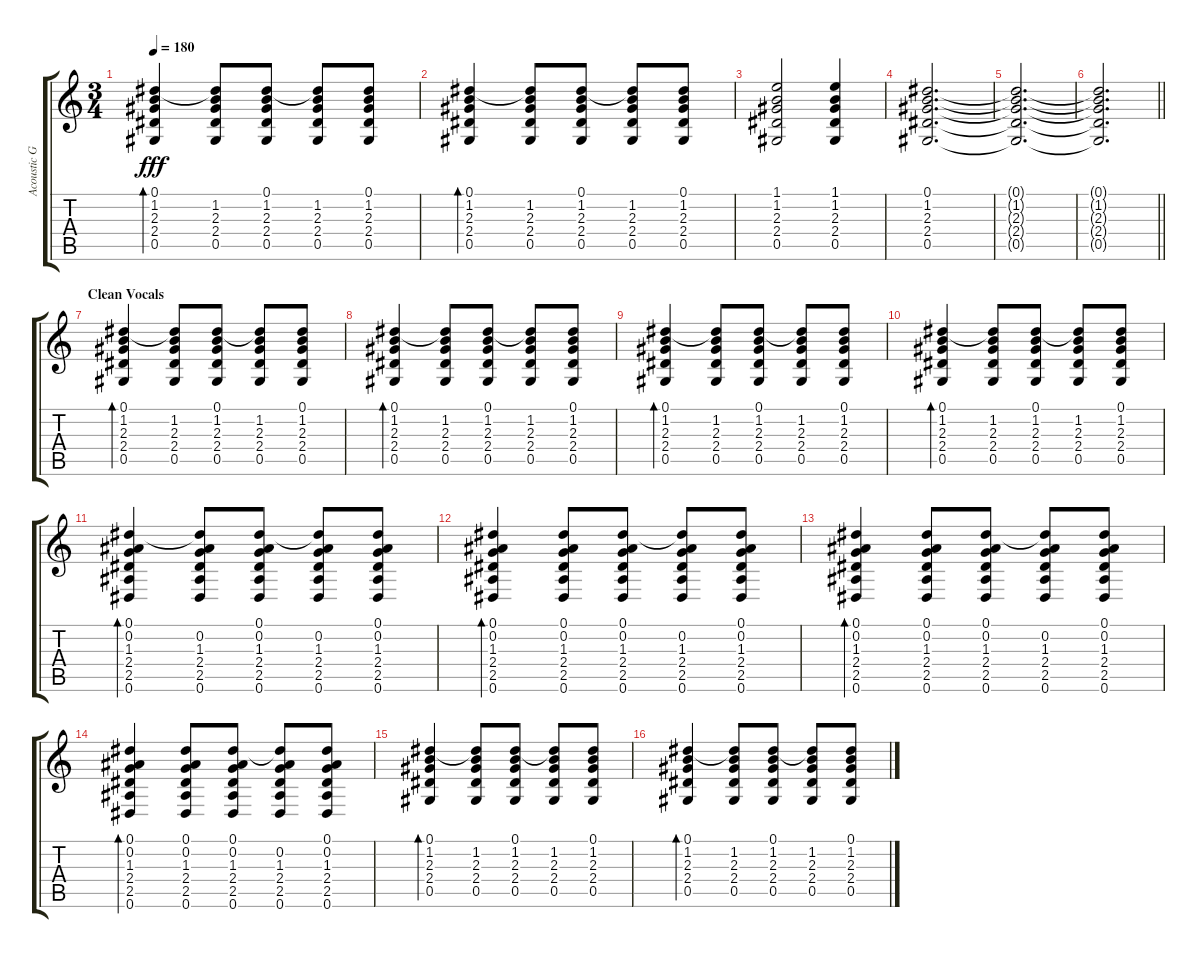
\track ("Acoustic Guitar 1" "Acoustic G") {instrument acousticguitarnylon}
\staff {score tabs}
\tuning (Eb4 Bb3 Gb3 Db3 Ab2 Eb2) {hide}
\ts (3 4)
\tempo 180
\clef g2
\ks c
(0.1 1.2 2.3 2.4 0.5).4{bd 30 dy fff} (0.1{t} 1.2 2.3 2.4 0.5).8 (0.1 1.2 2.3 2.4 0.5).8 (0.1{t} 1.2 2.3 2.4 0.5).8 (0.1 1.2 2.3 2.4 0.5).8 |
(0.1 1.2 2.3 2.4 0.5).4{bd 30} (0.1{t} 1.2 2.3 2.4 0.5).8 (0.1 1.2 2.3 2.4 0.5).8 (0.1{t} 1.2 2.3 2.4 0.5).8 (0.1 1.2 2.3 2.4 0.5).8 |
(1.1 1.2 2.3 2.4 0.5).2 (1.1 1.2 2.3 2.4 0.5).4 |
(0.1 1.2 2.3 2.4 0.5).2{d} |
(0.1{t} 1.2{t} 2.3{t} 2.4{t} 0.5{t}).2{d} |
\barLineRight lightlight
(0.1{t} 1.2{t} 2.3{t} 2.4{t} 0.5{t}).2{d} |
\section ("" "Clean Vocals")
(0.1 1.2 2.3 2.4 0.5).4{bd 240} (0.1{t} 1.2 2.3 2.4 0.5).8 (0.1 1.2 2.3 2.4 0.5).8 (0.1{t} 1.2 2.3 2.4 0.5).8 (0.1 1.2 2.3 2.4 0.5).8 |
(0.1 1.2 2.3 2.4 0.5).4{bd 30} (0.1{t} 1.2 2.3 2.4 0.5).8 (0.1 1.2 2.3 2.4 0.5).8 (0.1{t} 1.2 2.3 2.4 0.5).8 (0.1 1.2 2.3 2.4 0.5).8 |
(0.1 1.2 2.3 2.4 0.5).4{bd 30} (0.1{t} 1.2 2.3 2.4 0.5).8 (0.1 1.2 2.3 2.4 0.5).8 (0.1{t} 1.2 2.3 2.4 0.5).8 (0.1 1.2 2.3 2.4 0.5).8 |
(0.1 1.2 2.3 2.4 0.5).4{bd 30} (0.1{t} 1.2 2.3 2.4 0.5).8 (0.1 1.2 2.3 2.4 0.5).8 (0.1{t} 1.2 2.3 2.4 0.5).8 (0.1 1.2 2.3 2.4 0.5).8 |
(0.1 0.2 1.3 2.4 2.5 0.6).4{bd 30} (0.1{t} 0.2 1.3 2.4 2.5 0.6).8 (0.1 0.2 1.3 2.4 2.5 0.6).8 (0.1{t} 0.2 1.3 2.4 2.5 0.6).8 (0.1 0.2 1.3 2.4 2.5 0.6).8 |
(0.1 0.2 1.3 2.4 2.5 0.6).4{bd 30} (0.1 0.2 1.3 2.4 2.5 0.6).8 (0.1 0.2 1.3 2.4 2.5 0.6).8 (0.1{t} 0.2 1.3 2.4 2.5 0.6).8 (0.1 0.2 1.3 2.4 2.5 0.6).8 |
(0.1 0.2 1.3 2.4 2.5 0.6).4{bd 30} (0.1 0.2 1.3 2.4 2.5 0.6).8 (0.1 0.2 1.3 2.4 2.5 0.6).8 (0.1{t} 0.2 1.3 2.4 2.5 0.6).8 (0.1 0.2 1.3 2.4 2.5 0.6).8 |
(0.1 0.2 1.3 2.4 2.5 0.6).4{bd 30} (0.1 0.2 1.3 2.4 2.5 0.6).8 (0.1 0.2 1.3 2.4 2.5 0.6).8 (0.1{t} 0.2 1.3 2.4 2.5 0.6).8 (0.1 0.2 1.3 2.4 2.5 0.6).8 |
(0.1 1.2 2.3 2.4 0.5).4{bd 30} (0.1{t} 1.2 2.3 2.4 0.5).8 (0.1 1.2 2.3 2.4 0.5).8 (0.1{t} 1.2 2.3 2.4 0.5).8 (0.1 1.2 2.3 2.4 0.5).8 |
(0.1 1.2 2.3 2.4 0.5).4{bd 30} (0.1{t} 1.2 2.3 2.4 0.5).8 (0.1 1.2 2.3 2.4 0.5).8 (0.1{t} 1.2 2.3 2.4 0.5).8 (0.1 1.2 2.3 2.4 0.5).8
